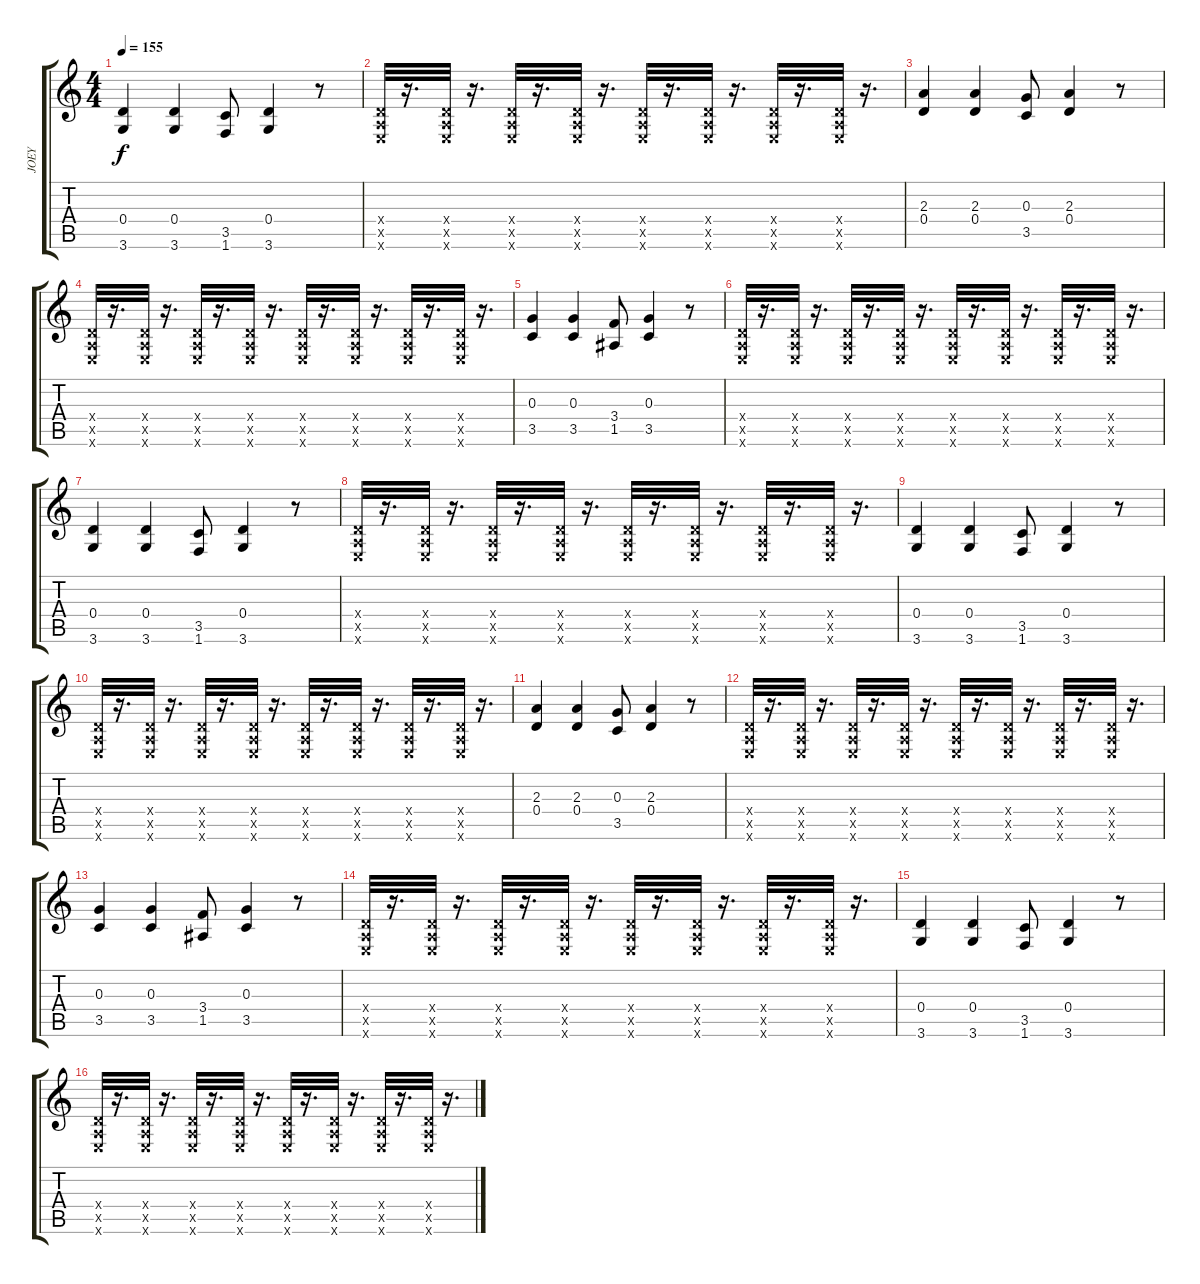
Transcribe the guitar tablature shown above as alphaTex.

\track ("JOEY" "JOEY") {instrument distortionguitar}
\staff {score tabs}
\tuning (E4 B3 G3 D3 A2 E2) {hide}
\ts (4 4)
\tempo 155
\clef g2
\ks c
(0.4 3.6).4{dy f} (0.4 3.6).4 (3.5 1.6).8 (0.4 3.6).4 r.8 |
(0.4{x} 0.5{x} 0.6{x}).32 r.16{d} (0.4{x} 0.5{x} 0.6{x}).32 r.16{d} (0.4{x} 0.5{x} 0.6{x}).32 r.16{d} (0.4{x} 0.5{x} 0.6{x}).32 r.16{d} (0.4{x} 0.5{x} 0.6{x}).32 r.16{d} (0.4{x} 0.5{x} 0.6{x}).32 r.16{d} (0.4{x} 0.5{x} 0.6{x}).32 r.16{d} (0.4{x} 0.5{x} 0.6{x}).32 r.16{d} |
(2.3 0.4).4 (2.3 0.4).4 (0.3 3.5).8 (2.3 0.4).4 r.8 |
(0.4{x} 0.5{x} 0.6{x}).32 r.16{d} (0.4{x} 0.5{x} 0.6{x}).32 r.16{d} (0.4{x} 0.5{x} 0.6{x}).32 r.16{d} (0.4{x} 0.5{x} 0.6{x}).32 r.16{d} (0.4{x} 0.5{x} 0.6{x}).32 r.16{d} (0.4{x} 0.5{x} 0.6{x}).32 r.16{d} (0.4{x} 0.5{x} 0.6{x}).32 r.16{d} (0.4{x} 0.5{x} 0.6{x}).32 r.16{d} |
(0.3 3.5).4 (0.3 3.5).4 (3.4 1.5).8 (0.3 3.5).4 r.8 |
(0.4{x} 0.5{x} 0.6{x}).32 r.16{d} (0.4{x} 0.5{x} 0.6{x}).32 r.16{d} (0.4{x} 0.5{x} 0.6{x}).32 r.16{d} (0.4{x} 0.5{x} 0.6{x}).32 r.16{d} (0.4{x} 0.5{x} 0.6{x}).32 r.16{d} (0.4{x} 0.5{x} 0.6{x}).32 r.16{d} (0.4{x} 0.5{x} 0.6{x}).32 r.16{d} (0.4{x} 0.5{x} 0.6{x}).32 r.16{d} |
(0.4 3.6).4 (0.4 3.6).4 (3.5 1.6).8 (0.4 3.6).4 r.8 |
(0.4{x} 0.5{x} 0.6{x}).32 r.16{d} (0.4{x} 0.5{x} 0.6{x}).32 r.16{d} (0.4{x} 0.5{x} 0.6{x}).32 r.16{d} (0.4{x} 0.5{x} 0.6{x}).32 r.16{d} (0.4{x} 0.5{x} 0.6{x}).32 r.16{d} (0.4{x} 0.5{x} 0.6{x}).32 r.16{d} (0.4{x} 0.5{x} 0.6{x}).32 r.16{d} (0.4{x} 0.5{x} 0.6{x}).32 r.16{d} |
(0.4 3.6).4 (0.4 3.6).4 (3.5 1.6).8 (0.4 3.6).4 r.8 |
(0.4{x} 0.5{x} 0.6{x}).32 r.16{d} (0.4{x} 0.5{x} 0.6{x}).32 r.16{d} (0.4{x} 0.5{x} 0.6{x}).32 r.16{d} (0.4{x} 0.5{x} 0.6{x}).32 r.16{d} (0.4{x} 0.5{x} 0.6{x}).32 r.16{d} (0.4{x} 0.5{x} 0.6{x}).32 r.16{d} (0.4{x} 0.5{x} 0.6{x}).32 r.16{d} (0.4{x} 0.5{x} 0.6{x}).32 r.16{d} |
(2.3 0.4).4 (2.3 0.4).4 (0.3 3.5).8 (2.3 0.4).4 r.8 |
(0.4{x} 0.5{x} 0.6{x}).32 r.16{d} (0.4{x} 0.5{x} 0.6{x}).32 r.16{d} (0.4{x} 0.5{x} 0.6{x}).32 r.16{d} (0.4{x} 0.5{x} 0.6{x}).32 r.16{d} (0.4{x} 0.5{x} 0.6{x}).32 r.16{d} (0.4{x} 0.5{x} 0.6{x}).32 r.16{d} (0.4{x} 0.5{x} 0.6{x}).32 r.16{d} (0.4{x} 0.5{x} 0.6{x}).32 r.16{d} |
(0.3 3.5).4 (0.3 3.5).4 (3.4 1.5).8 (0.3 3.5).4 r.8 |
(0.4{x} 0.5{x} 0.6{x}).32 r.16{d} (0.4{x} 0.5{x} 0.6{x}).32 r.16{d} (0.4{x} 0.5{x} 0.6{x}).32 r.16{d} (0.4{x} 0.5{x} 0.6{x}).32 r.16{d} (0.4{x} 0.5{x} 0.6{x}).32 r.16{d} (0.4{x} 0.5{x} 0.6{x}).32 r.16{d} (0.4{x} 0.5{x} 0.6{x}).32 r.16{d} (0.4{x} 0.5{x} 0.6{x}).32 r.16{d} |
(0.4 3.6).4 (0.4 3.6).4 (3.5 1.6).8 (0.4 3.6).4 r.8 |
(0.4{x} 0.5{x} 0.6{x}).32 r.16{d} (0.4{x} 0.5{x} 0.6{x}).32 r.16{d} (0.4{x} 0.5{x} 0.6{x}).32 r.16{d} (0.4{x} 0.5{x} 0.6{x}).32 r.16{d} (0.4{x} 0.5{x} 0.6{x}).32 r.16{d} (0.4{x} 0.5{x} 0.6{x}).32 r.16{d} (0.4{x} 0.5{x} 0.6{x}).32 r.16{d} (0.4{x} 0.5{x} 0.6{x}).32 r.16{d}
